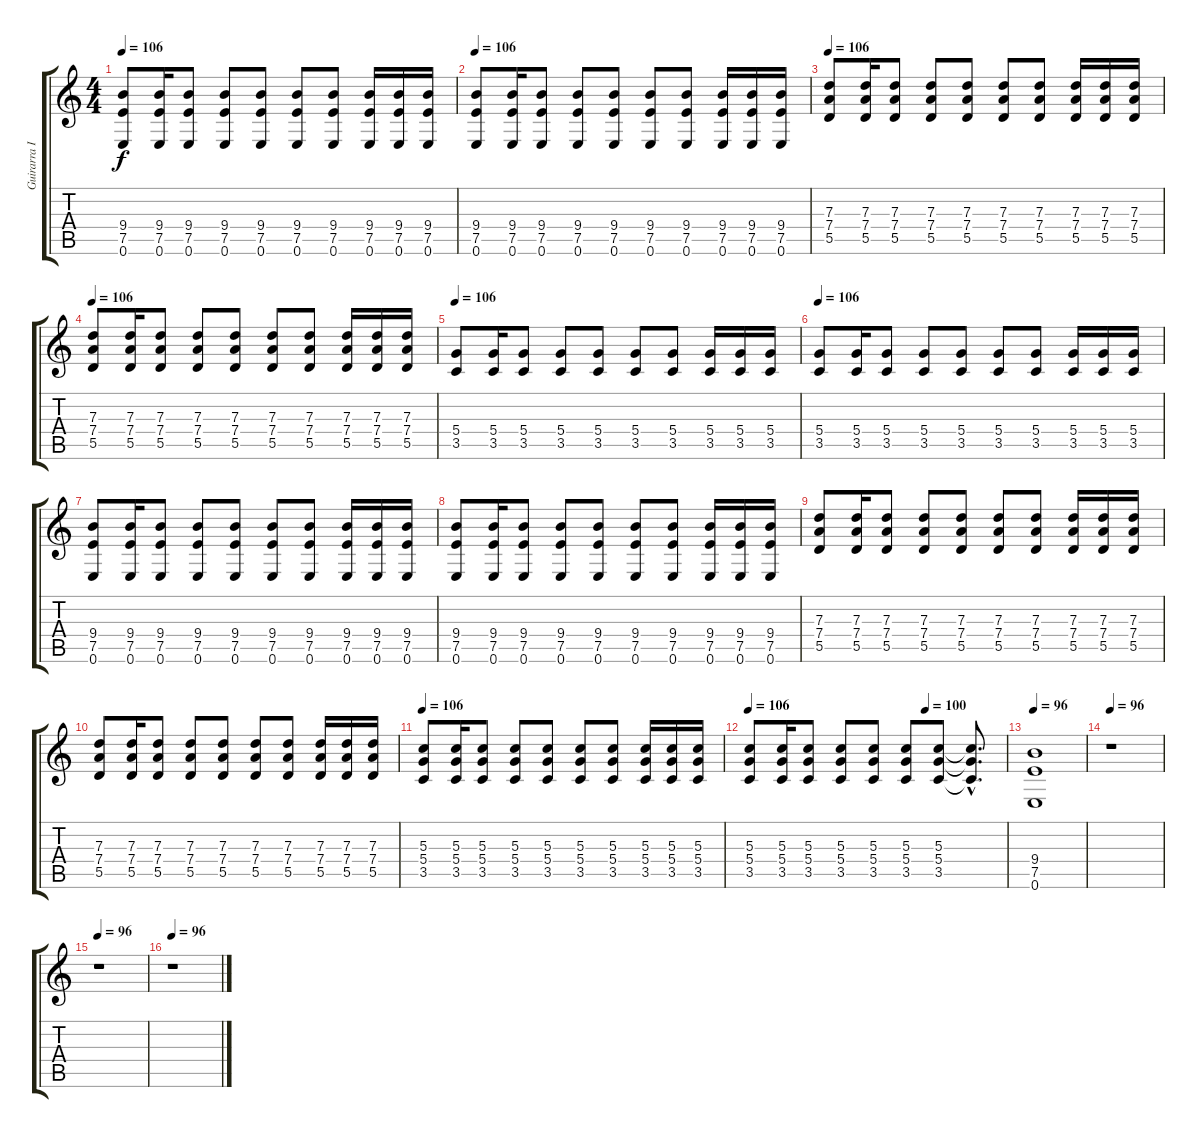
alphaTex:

\track ("Guirarra II" "Guirarra I") {instrument distortionguitar}
\staff {score tabs}
\tuning (E4 B3 G3 D3 A2 E2) {hide}
\ts (4 4)
\tempo 106
\clef g2
\ks c
(9.4 7.5 0.6).8{dy f} (9.4 7.5 0.6).16 (9.4 7.5 0.6).8 (9.4 7.5 0.6).8 (9.4 7.5 0.6).8 (9.4 7.5 0.6).8 (9.4 7.5 0.6).8 (9.4 7.5 0.6).16 (9.4 7.5 0.6).16 (9.4 7.5 0.6).16 |
\tempo 106
(9.4 7.5 0.6).8 (9.4 7.5 0.6).16 (9.4 7.5 0.6).8 (9.4 7.5 0.6).8 (9.4 7.5 0.6).8 (9.4 7.5 0.6).8 (9.4 7.5 0.6).8 (9.4 7.5 0.6).16 (9.4 7.5 0.6).16 (9.4 7.5 0.6).16 |
\tempo 106
(7.3 7.4 5.5).8 (7.3 7.4 5.5).16 (7.3 7.4 5.5).8 (7.3 7.4 5.5).8 (7.3 7.4 5.5).8 (7.3 7.4 5.5).8 (7.3 7.4 5.5).8 (7.3 7.4 5.5).16 (7.3 7.4 5.5).16 (7.3 7.4 5.5).16 |
\tempo 106
(7.3 7.4 5.5).8 (7.3 7.4 5.5).16 (7.3 7.4 5.5).8 (7.3 7.4 5.5).8 (7.3 7.4 5.5).8 (7.3 7.4 5.5).8 (7.3 7.4 5.5).8 (7.3 7.4 5.5).16 (7.3 7.4 5.5).16 (7.3 7.4 5.5).16 |
\tempo 106
(5.4 3.5).8 (5.4 3.5).16 (5.4 3.5).8 (5.4 3.5).8 (5.4 3.5).8 (5.4 3.5).8 (5.4 3.5).8 (5.4 3.5).16 (5.4 3.5).16 (5.4 3.5).16 |
\tempo 106
(5.4 3.5).8 (5.4 3.5).16 (5.4 3.5).8 (5.4 3.5).8 (5.4 3.5).8 (5.4 3.5).8 (5.4 3.5).8 (5.4 3.5).16 (5.4 3.5).16 (5.4 3.5).16 |
(9.4 7.5 0.6).8 (9.4 7.5 0.6).16 (9.4 7.5 0.6).8 (9.4 7.5 0.6).8 (9.4 7.5 0.6).8 (9.4 7.5 0.6).8 (9.4 7.5 0.6).8 (9.4 7.5 0.6).16 (9.4 7.5 0.6).16 (9.4 7.5 0.6).16 |
(9.4 7.5 0.6).8 (9.4 7.5 0.6).16 (9.4 7.5 0.6).8 (9.4 7.5 0.6).8 (9.4 7.5 0.6).8 (9.4 7.5 0.6).8 (9.4 7.5 0.6).8 (9.4 7.5 0.6).16 (9.4 7.5 0.6).16 (9.4 7.5 0.6).16 |
(7.3 7.4 5.5).8 (7.3 7.4 5.5).16 (7.3 7.4 5.5).8 (7.3 7.4 5.5).8 (7.3 7.4 5.5).8 (7.3 7.4 5.5).8 (7.3 7.4 5.5).8 (7.3 7.4 5.5).16 (7.3 7.4 5.5).16 (7.3 7.4 5.5).16 |
(7.3 7.4 5.5).8 (7.3 7.4 5.5).16 (7.3 7.4 5.5).8 (7.3 7.4 5.5).8 (7.3 7.4 5.5).8 (7.3 7.4 5.5).8 (7.3 7.4 5.5).8 (7.3 7.4 5.5).16 (7.3 7.4 5.5).16 (7.3 7.4 5.5).16 |
\tempo 106
(5.3 5.4 3.5).8 (5.3 5.4 3.5).16 (5.3 5.4 3.5).8 (5.3 5.4 3.5).8 (5.3 5.4 3.5).8 (5.3 5.4 3.5).8 (5.3 5.4 3.5).8 (5.3 5.4 3.5).16 (5.3 5.4 3.5).16 (5.3 5.4 3.5).16 |
\tempo (100 0.6875)
\tempo 106
(5.3 5.4 3.5).8 (5.3 5.4 3.5).16 (5.3 5.4 3.5).8 (5.3 5.4 3.5).8 (5.3 5.4 3.5).8 (5.3 5.4 3.5).8 (5.3 5.4 3.5).8 (5.3{hac t} 5.4{hac t} 3.5{hac t}).8{d} |
\tempo 96
(9.4 7.5 0.6).1{volume 0} |
\tempo 96
r.1 |
\tempo 96
r.1 |
\tempo 96
r.1
